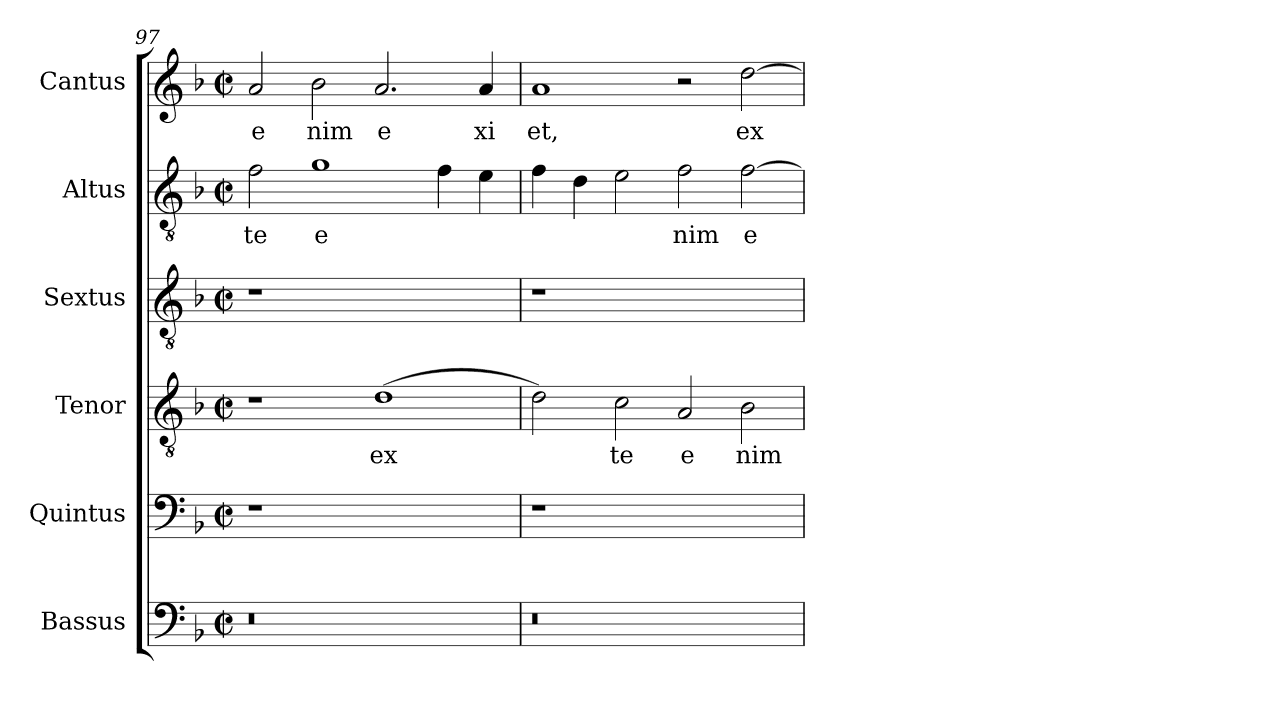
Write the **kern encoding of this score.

**kern	**kern	**kern	**text	**kern	**kern	**text	**kern	**text
*part6	*part5	*part4	*part4	*part3	*part2	*part2	*part1	*part1
*staff6	*staff5	*staff4	*staff4	*staff3	*staff2	*staff2	*staff1	*staff1
*I"Bassus	*I"Quintus	*I"Tenor	*	*I"Sextus	*I"Altus	*	*I"Cantus	*
*I'Bassus	*I'Quintus	*I'Tenor	*	*I'Sextus	*I'Altus	*	*I'Cantus	*
*clefF4	*clefF4	*clefGv2	*	*clefGv2	*clefGv2	*	*clefG2	*
*k[b-]	*k[b-]	*k[b-]	*	*k[b-]	*k[b-]	*	*k[b-]	*
*F:	*F:	*F:	*	*F:	*F:	*	*F:	*
*M2/2	*M2/2	*M2/2	*	*M2/2	*M2/2	*	*M2/2	*
*met(c|)	*met(c|)	*met(c|)	*	*met(c|)	*met(c|)	*	*met(c|)	*
=97	=97	=97	=97	=97	=97	=97	=97	=97
!	!	!	!	!	!	!LO:LY:b:cj	!	!LO:LY:b:cj
0r	1r	1r	.	1r	2f\	te	2a/	e
!	!	!	!	!	!	!LO:LY:b:rj	!	!LO:LY:b:cj
.	.	.	.	.	1g	e	2b-\	nim
!	!	!	!LO:LY:b:cj	!	!	!	!	!LO:LY:b:cj
.	1ryy	(>1d	ex	1ryy	.	.	2.a/	e
.	.	.	.	.	4f\	.	.	.
!	!	!	!	!	!	!	!	!LO:LY:b:cj
.	.	.	.	.	4e\	.	4a/	xi
=98	=98	=98	=98	=98	=98	=98	=98	=98
!	!	!	!	!	!	!	!	!LO:LY:b:cj
0r	1r	2d\)	.	1r	4f\	.	1a	et,
.	.	.	.	.	4d\	.	.	.
!	!	!	!LO:LY:b:cj	!	!	!	!	!
.	.	2c\	te	.	2e\	.	.	.
!	!	!	!LO:LY:b:cj	!	!	!LO:LY:b:cj	!	!
.	1ryy	2A/	e	1ryy	2f\	nim	2r	.
!	!	!	!LO:LY:b:cj	!	!	!LO:LY:b:cj	!	!LO:LY:b:cj
.	.	2B-\	nim	.	[>2f\	e	[>2dd\	ex
=	=	=	=	=	=	=	=	=
*-	*-	*-	*-	*-	*-	*-	*-	*-
